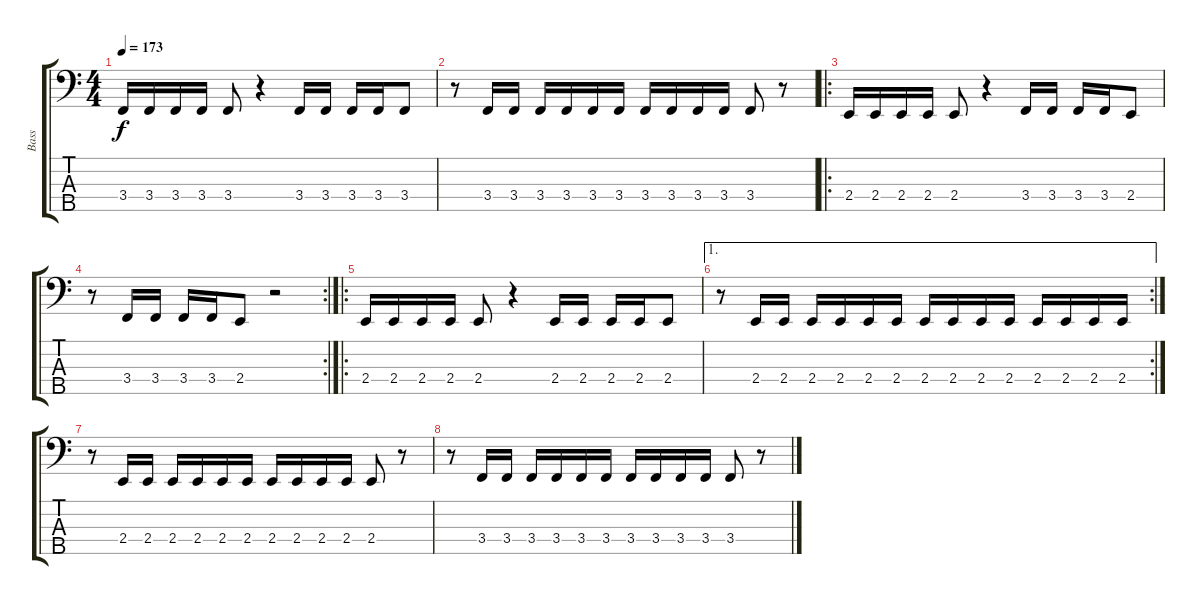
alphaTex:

\track ("Bass" "Bass") {instrument electricbassfinger}
\staff {score tabs}
\tuning (F2 C2 G1 D1 A0) {hide}
\ts (4 4)
\tempo 173
\clef f4
\ks c
3.4.16{dy f} 3.4.16 3.4.16 3.4.16 3.4.8 r.4 3.4.16 3.4.16 3.4.16 3.4.16 3.4.8 |
r.8 3.4.16 3.4.16 3.4.16 3.4.16 3.4.16 3.4.16 3.4.16 3.4.16 3.4.16 3.4.16 3.4.8 r.8 |
\ro
2.4.16 2.4.16 2.4.16 2.4.16 2.4.8 r.4 3.4.16 3.4.16 3.4.16 3.4.16 2.4.8 |
\rc 2
r.8 3.4.16 3.4.16 3.4.16 3.4.16 2.4.8 r.2 |
\ro
2.4.16 2.4.16 2.4.16 2.4.16 2.4.8 r.4 2.4.16 2.4.16 2.4.16 2.4.16 2.4.8 |
\ae 1
\rc 2
r.8 2.4.16 2.4.16 2.4.16 2.4.16 2.4.16 2.4.16 2.4.16 2.4.16 2.4.16 2.4.16 2.4.16 2.4.16 2.4.16 2.4.16 |
r.8 2.4.16 2.4.16 2.4.16 2.4.16 2.4.16 2.4.16 2.4.16 2.4.16 2.4.16 2.4.16 2.4.8 r.8 |
r.8 3.4.16 3.4.16 3.4.16 3.4.16 3.4.16 3.4.16 3.4.16 3.4.16 3.4.16 3.4.16 3.4.8 r.8
